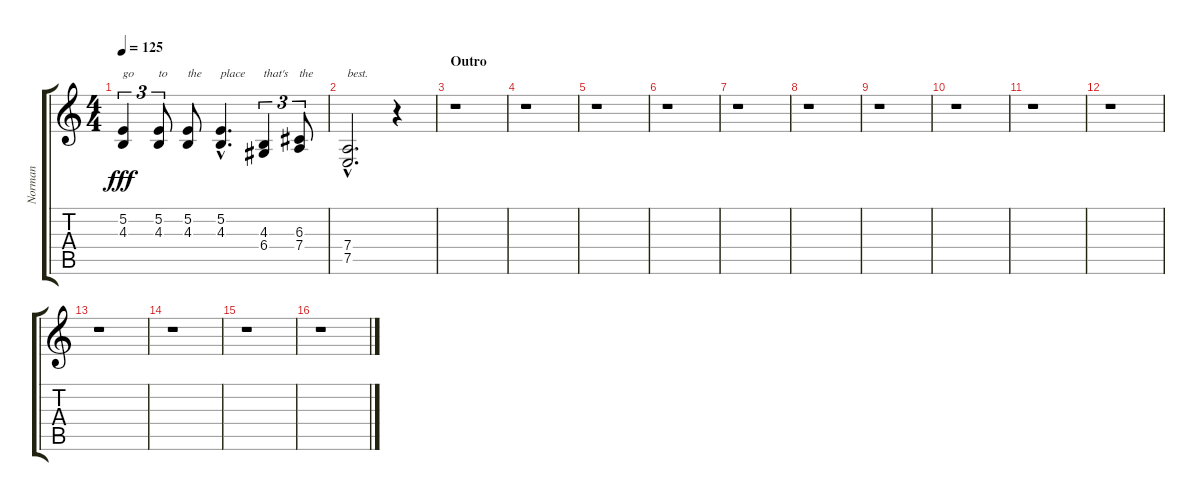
\track ("Norman" "Norman") {instrument altosax}
\staff {score tabs}
\tuning (E4 B3 G3 D3 A2 E2) {hide}
\ts (4 4)
\tempo 125
\clef g2
\ks c
(5.2 4.3).4{tu (3 2) txt "go" dy fff} (5.2 4.3).8{tu (3 2) txt "to"} (5.2 4.3).8{txt "the"} (5.2{hac} 4.3{hac}).4{d txt "place"} (4.3 6.4).4{tu (3 2) txt "that's"} (6.3 7.4).8{tu (3 2) txt "the"} |
(7.4{hac} 7.5{hac}).2{d txt "best."} r.4 |
\section ("" "Outro")
r.1 |
r.1 |
r.1 |
r.1 |
r.1 |
r.1 |
r.1 |
r.1 |
r.1 |
r.1 |
r.1 |
r.1 |
r.1 |
r.1
